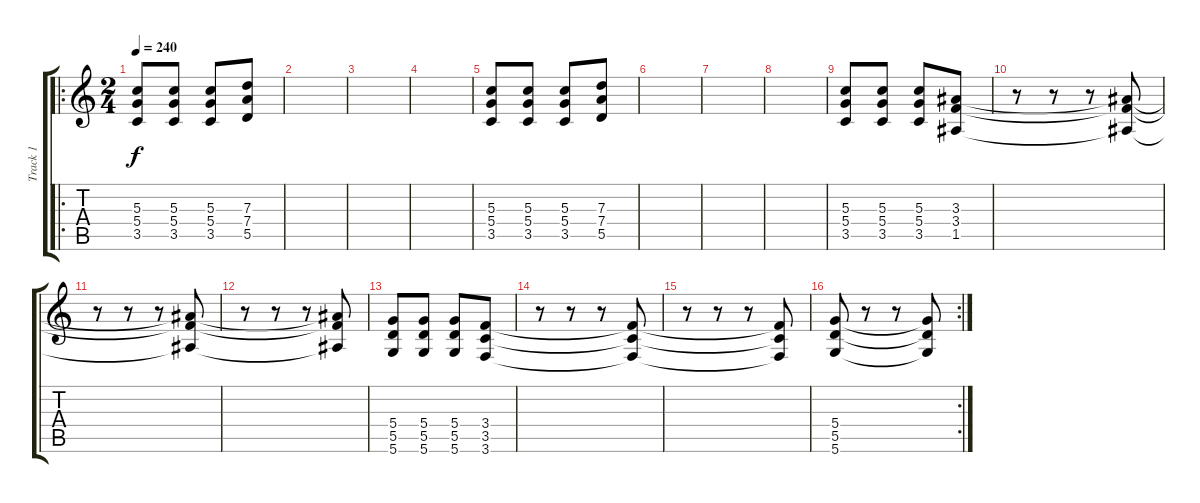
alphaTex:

\track ("Track 1" "Track 1") {instrument distortionguitar}
\staff {score tabs}
\tuning (E4 B3 G3 D3 A2 D2) {hide}
\ro
\ts (2 4)
\tempo 240
\clef g2
\ks c
(5.3 5.4 3.5).8{dy f instrument distortionguitar} (5.3 5.4 3.5).8 (5.3 5.4 3.5).8 (7.3 7.4 5.5).8 |
|
|
|
(5.3 5.4 3.5).8 (5.3 5.4 3.5).8 (5.3 5.4 3.5).8 (7.3 7.4 5.5).8 |
|
|
|
(5.3 5.4 3.5).8 (5.3 5.4 3.5).8 (5.3 5.4 3.5).8 (3.3 3.4 1.5).8 |
r.8 r.8 r.8 (3.3{t} 3.4{t} 1.5{t}).8 |
r.8 r.8 r.8 (3.3{t} 3.4{t} 1.5{t}).8 |
r.8 r.8 r.8 (3.3{t} 3.4{t} 1.5{t}).8 |
(5.4 5.5 5.6).8 (5.4 5.5 5.6).8 (5.4 5.5 5.6).8 (3.4 3.5 3.6).8 |
r.8 r.8 r.8 (3.4{t} 3.5{t} 3.6{t}).8 |
r.8 r.8 r.8 (3.4{t} 3.5{t} 3.6{t}).8 |
\rc 2
(5.4 5.5 5.6).8 r.8 r.8 (5.4{t} 5.5{t} 5.6{t}).8
